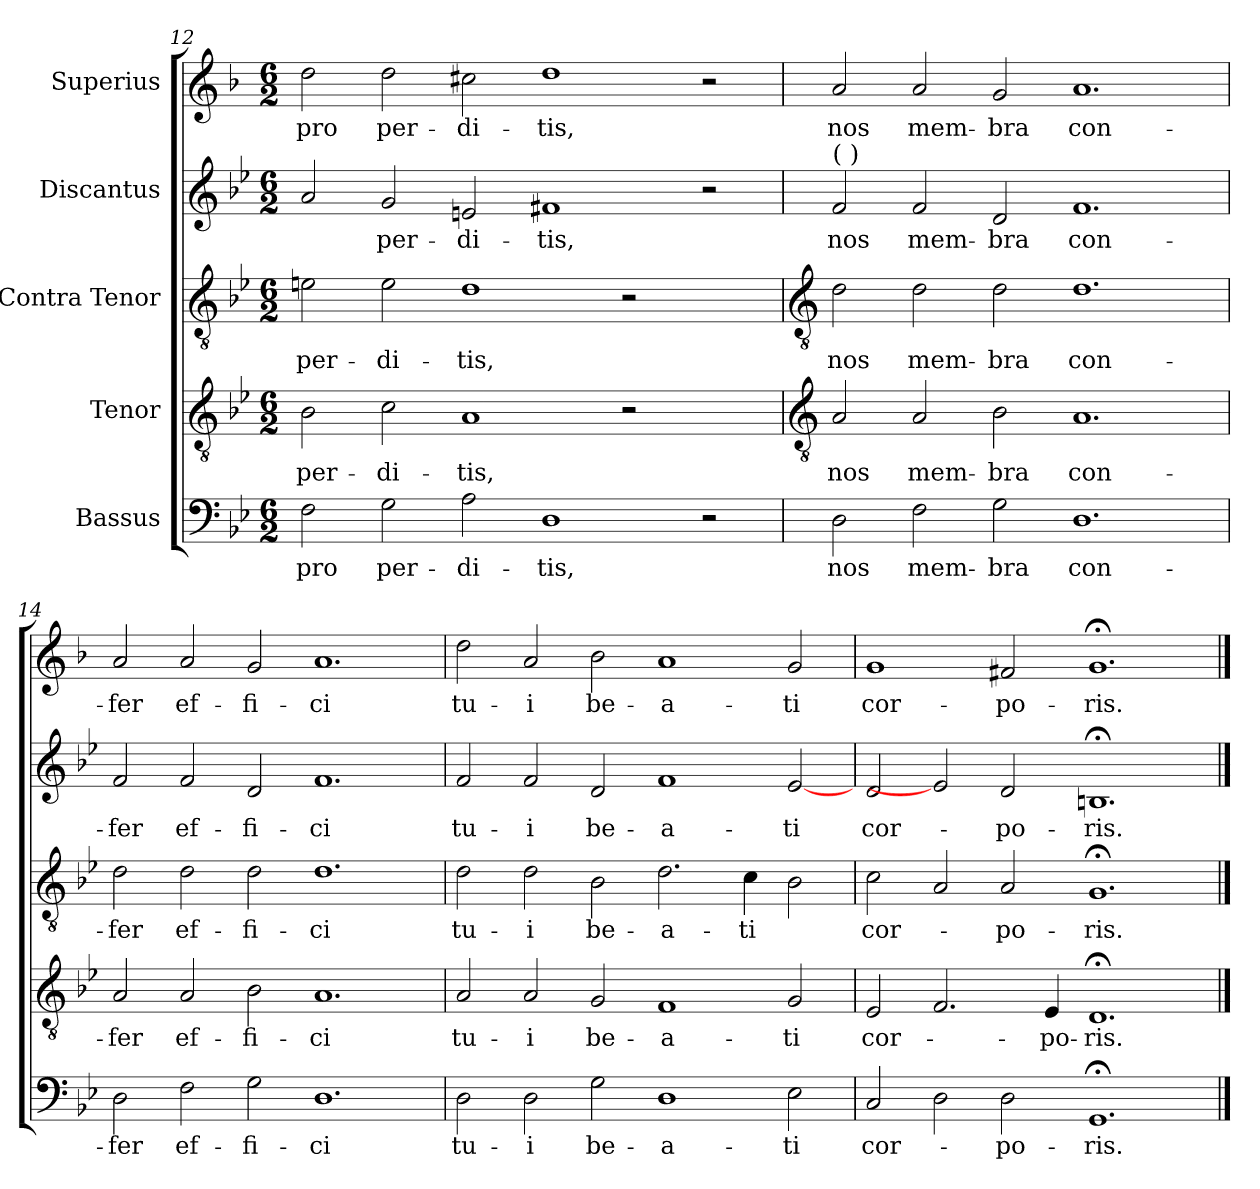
**kern	**text	**kern	**text	**kern	**text	**kern	**text	**kern	**text
*part5	*part5	*part4	*part4	*part3	*part3	*part2	*part2	*part1	*part1
*staff5	*staff5	*staff4	*staff4	*staff3	*staff3	*staff2	*staff2	*staff1	*staff1
*I"Bassus	*	*I"Tenor	*	*I"Contra Tenor	*	*I"Discantus	*	*I"Superius	*
*clefF4	*	*clefGv2	*	*clefGv2	*	*clefG2	*	*clefG2	*
*k[b-e-]	*	*k[b-e-]	*	*k[b-e-]	*	*k[b-e-]	*	*k[b-]	*
*B-:	*	*B-:	*	*B-:	*	*B-:	*	*F:	*
*M6/2	*	*M6/2	*	*M6/2	*	*M6/2	*	*M6/2	*
=12	=12	=12	=12	=12	=12	=12	=12	=12	=12
!	!LO:LY:b	!	!LO:LY:b	!	!LO:LY:b	!	!	!	!LO:LY:b
2F	pro	2B-	per-	2en	per-	2a	.	2dd	pro
!	!LO:LY:b	!	!LO:LY:b	!	!LO:LY:b	!	!LO:LY:b	!	!LO:LY:b
2G	per-	2c	-di-	2e	-di-	2g	per-	2dd	per-
!	!LO:LY:b	!	!LO:LY:b	!	!LO:LY:b	!	!LO:LY:b	!	!LO:LY:b
2A	-di-	1A	-tis,	1d	-tis,	2en	-di-	2cc#X	-di-
!	!LO:LY:b	!	!	!	!	!	!LO:LY:b	!	!LO:LY:b
1D	-tis,	.	.	.	.	1f#X	-tis,	1dd	-tis,
.	.	2r	.	2r	.	.	.	.	.
2r	.	2ryy	.	2ryy	.	2r	.	2r	.
!!LO:LB:g=z
=13	=13	=13	=13	=13	=13	=13	=13	=13	=13
*	*	*clefGv2	*	*clefGv2	*	*	*	*	*
!	!	!	!	!	!	!LO:TX:a:t=(  )	!	!	!
!	!LO:LY:b	!	!LO:LY:b	!	!LO:LY:b	!	!LO:LY:b	!	!LO:LY:b
2D	nos	2A	nos	2d	nos	2f	nos	2a	nos
!	!LO:LY:b	!	!LO:LY:b	!	!LO:LY:b	!	!LO:LY:b	!	!LO:LY:b
2F	mem-	2A	mem-	2d	mem-	2f	mem-	2a	mem-
!	!LO:LY:b	!	!LO:LY:b	!	!LO:LY:b	!	!LO:LY:b	!	!LO:LY:b
2G	-bra	2B-	-bra	2d	-bra	2d	-bra	2g	-bra
!	!LO:LY:b	!	!LO:LY:b	!	!LO:LY:b	!	!LO:LY:b	!	!LO:LY:b
1.D	con-	1.A	con-	1.d	con-	1.f	con-	1.a	con-
=14	=14	=14	=14	=14	=14	=14	=14	=14	=14
!	!LO:LY:b	!	!LO:LY:b	!	!LO:LY:b	!	!LO:LY:b	!	!LO:LY:b
2D	-fer	2A	-fer	2d	-fer	2f	-fer	2a	-fer
!	!LO:LY:b	!	!LO:LY:b	!	!LO:LY:b	!	!LO:LY:b	!	!LO:LY:b
2F	ef-	2A	ef-	2d	ef-	2f	ef-	2a	ef-
!	!LO:LY:b	!	!LO:LY:b	!	!LO:LY:b	!	!LO:LY:b	!	!LO:LY:b
2G	-fi-	2B-	-fi-	2d	-fi-	2d	-fi-	2g	-fi-
!	!LO:LY:b	!	!LO:LY:b	!	!LO:LY:b	!	!LO:LY:b	!	!LO:LY:b
1.D	-ci	1.A	-ci	1.d	-ci	1.f	-ci	1.a	-ci
=15	=15	=15	=15	=15	=15	=15	=15	=15	=15
!	!LO:LY:b	!	!LO:LY:b	!	!LO:LY:b	!	!LO:LY:b	!	!LO:LY:b
2D	tu-	2A	tu-	2d	tu-	2f	tu-	2dd	tu-
!	!LO:LY:b	!	!LO:LY:b	!	!LO:LY:b	!	!LO:LY:b	!	!LO:LY:b
2D	-i	2A	-i	2d	-i	2f	-i	2a	-i
!	!LO:LY:b	!	!LO:LY:b	!	!LO:LY:b	!	!LO:LY:b	!	!LO:LY:b
2G	be-	2G	be-	2B-	be-	2d	be-	2b-	be-
!	!LO:LY:b	!	!LO:LY:b	!	!LO:LY:b	!	!LO:LY:b	!	!LO:LY:b
1D	-a-	1F	-a-	2.d	-a-	1f	-a-	1a	-a-
!	!	!	!	!	!LO:LY:b	!	!	!	!
.	.	.	.	4c	-ti	.	.	.	.
!	!LO:LY:b	!	!LO:LY:b	!	!	!	!LO:LY:b	!	!LO:LY:b
2E-	-ti	2G	-ti	2B-	.	[2e-	-ti	2g	-ti
=16	=16	=16	=16	=16	=16	=16	=16	=16	=16
!	!LO:LY:b	!	!LO:LY:b	!	!LO:LY:b	!	!LO:LY:b	!	!LO:LY:b
2C	cor-	2E-	cor-	2c	cor-	2d	cor-	1g	cor-
2D	.	2.F	.	2A	.	2e-]	.	.	.
!	!LO:LY:b	!	!	!	!LO:LY:b	!	!LO:LY:b	!	!LO:LY:b
2D	-po-	.	.	2A	-po-	2d	-po-	2f#X	-po-
!	!	!	!LO:LY:b	!	!	!	!	!	!
.	.	4E-	-po-	.	.	.	.	.	.
!	!LO:LY:b	!	!LO:LY:b	!	!LO:LY:b	!	!LO:LY:b	!	!LO:LY:b
1.GG;<	-ris.	1.D;<	-ris.	1.G;<	-ris.	1.Bn;<	-ris.	1.g;<	-ris.
==	==	==	==	==	==	==	==	==	==
*-	*-	*-	*-	*-	*-	*-	*-	*-	*-
